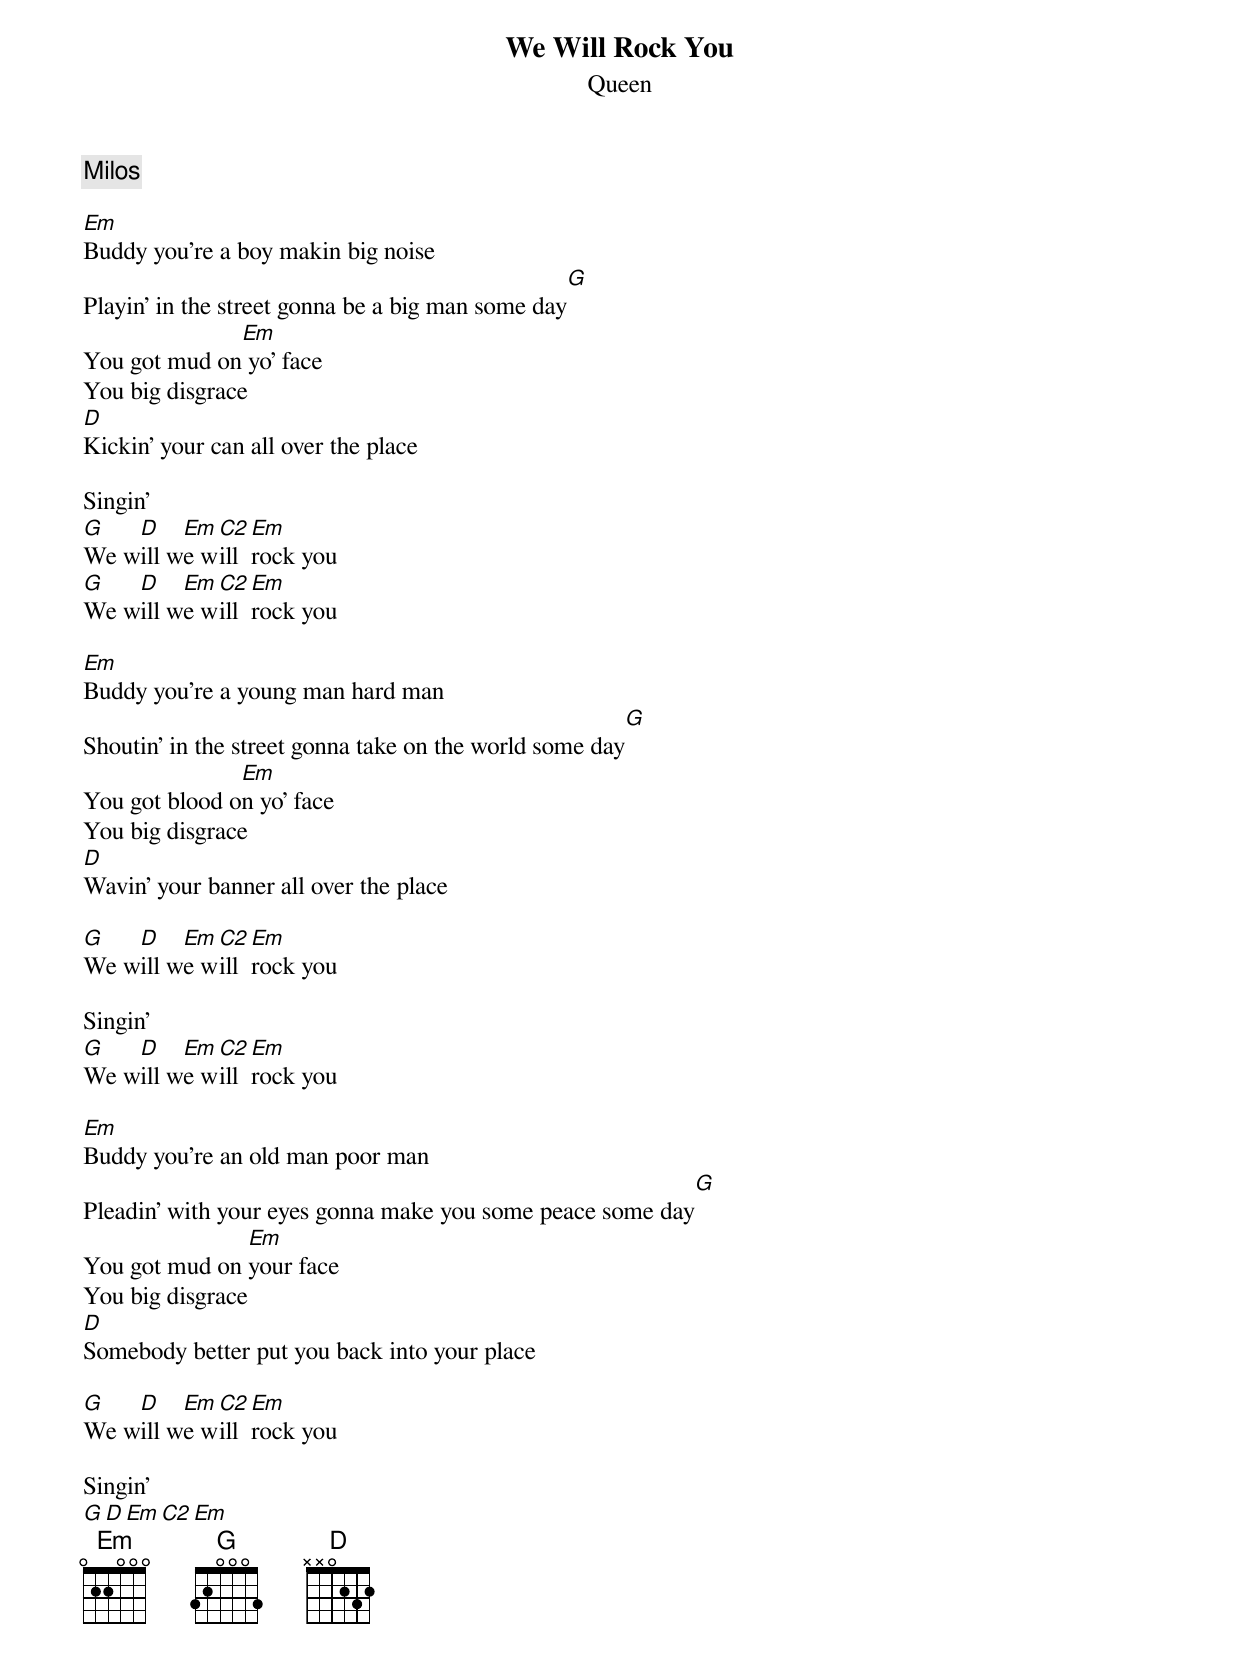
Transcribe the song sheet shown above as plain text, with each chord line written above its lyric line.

We Will Rock You
Queen
Milos

Em
Buddy you're a boy makin big noise
                                                               G
Playin' in the street gonna be a big man some day
              Em
You got mud on yo' face
You big disgrace
D
Kickin' your can all over the place

Singin'
G   D    Em C2  Em
We will we will rock you
G   D    Em C2  Em
We will we will rock you

Em
Buddy you're a young man hard man
                                                                       G
Shoutin' in the street gonna take on the world some day
               Em
You got blood on yo' face
You big disgrace
D
Wavin' your banner all over the place

G   D    Em C2  Em
We will we will rock you

Singin'
G   D    Em C2  Em
We will we will rock you

Em
Buddy you're an old man poor man
                                                                                  G
Pleadin' with your eyes gonna make you some peace some day
               Em
You got mud on your face
You big disgrace
D
Somebody better put you back into your place

G   D    Em C2  Em
We will we will rock you

Singin'
G   D    Em C2  Em
